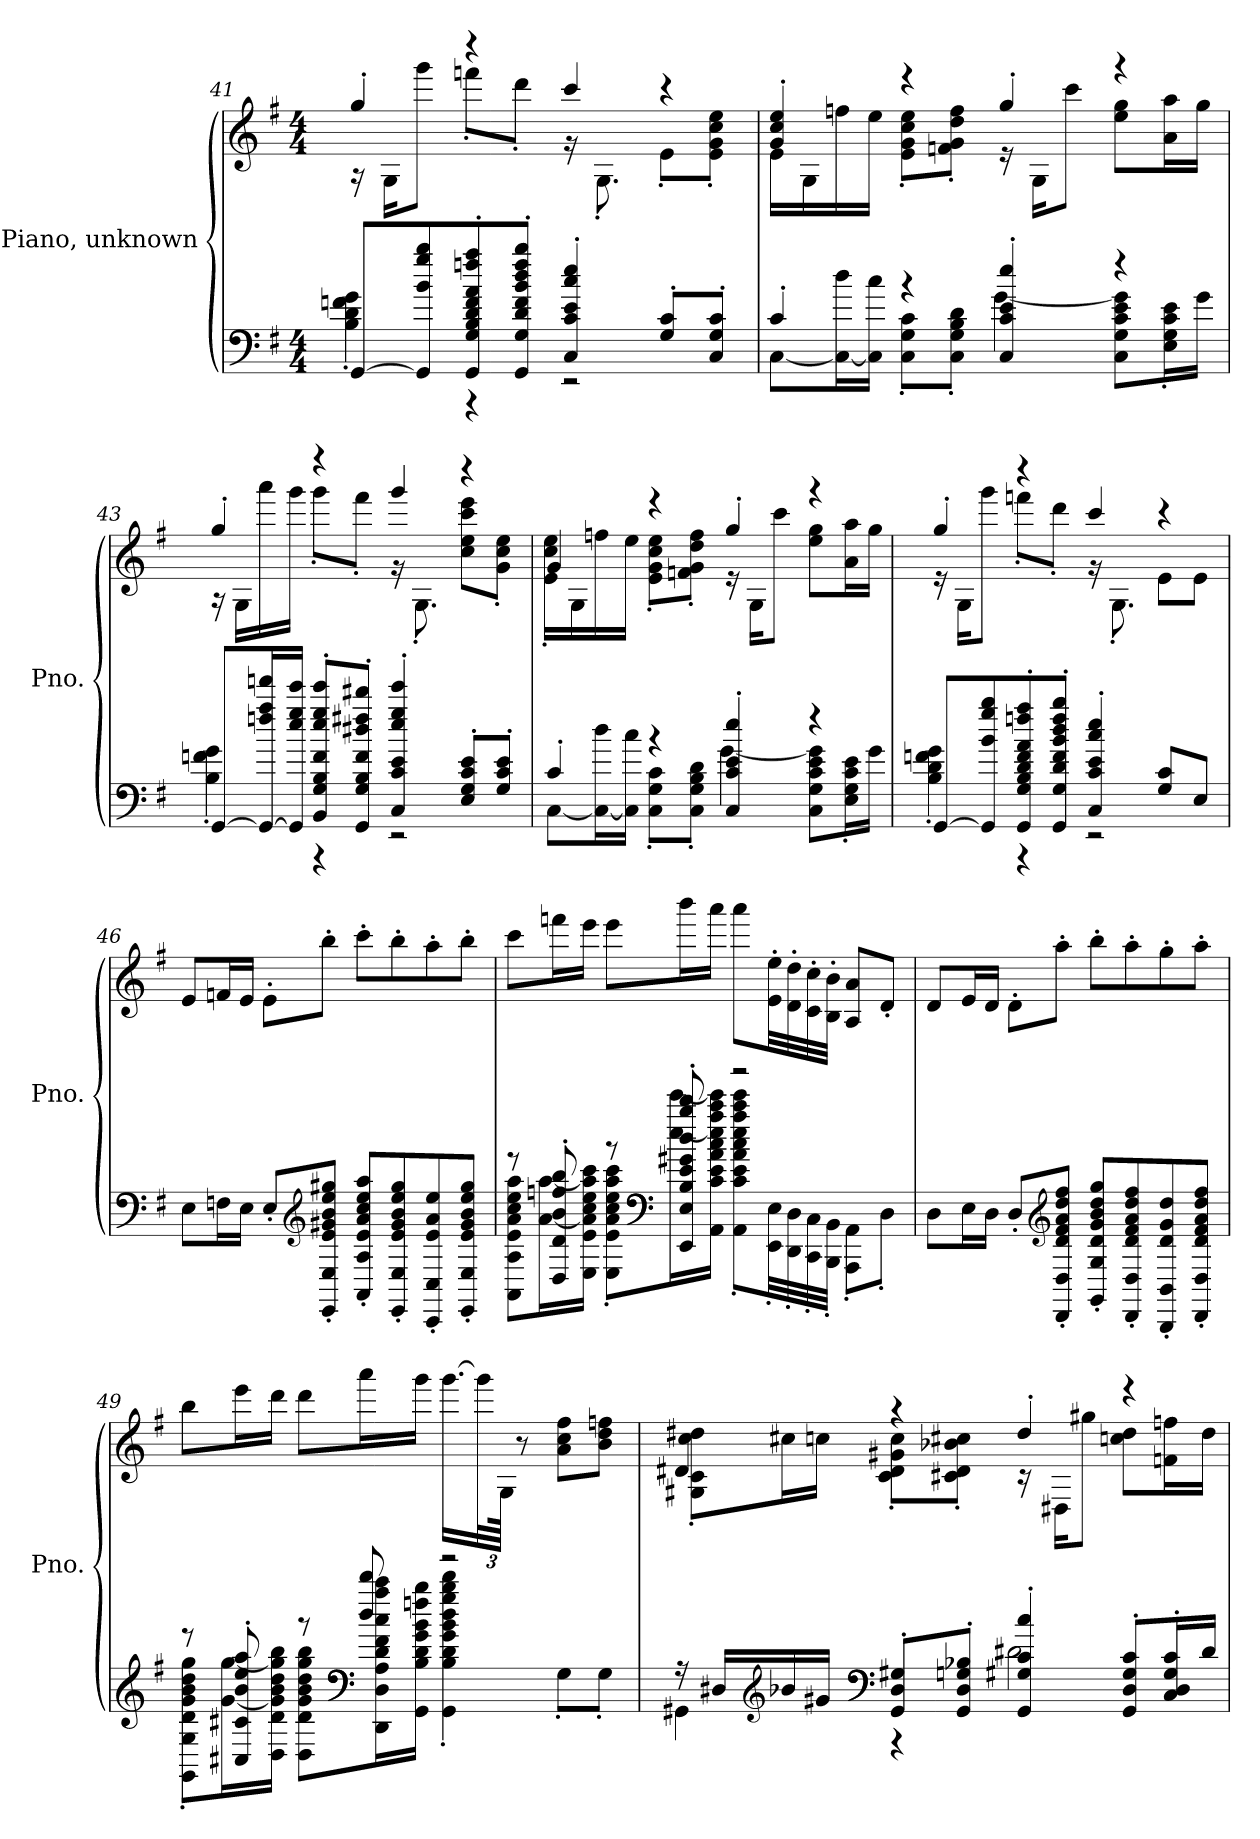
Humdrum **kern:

**kern	**kern
*part1	*part1
*staff2	*staff1
*I"Piano, unknown	*
*I'Pno.	*
*clefF4	*clefG2
*k[f#]	*k[f#]
*M4/4	*M4/4
=41	=41
*^	*^
[8GG/L	4B\' 4d\' 4fn\' 4g\'	4gg'/	16r
.	.	.	16G\KL
8GG/] 8b/ 8gg/ 8bb/	.	.	8ggg\J
8GG/' 8G/' 8B/' 8d/' 8f/' 8a/' 8ffn/' 8aa/'	4r	4r	8fffn'\L
8GG/' 8G/' 8d/' 8f/' 8b/' 8dd/' 8ff/' 8bb/'J	.	.	8ddd'\J
4C/' 4c/' 4e/' 4cc/' 4ee/'	2r	4ccc/	16r
.	.	.	8.G'\
8G/' 8c/'L	.	4r	8e'\L
8C/' 8G/' 8c/'J	.	.	8e\' 8g\' 8cc\' 8ee\'J
!!LO:PB:g=z	!!
=42	=42	=42	=42
4c'/	[8C\L	4g/' 4cc/' 4ee/'	16e\LL
.	.	.	16G\
.	16C\_ 16dd\L	.	16ffn\
.	16C\] 16cc\JJ	.	16ee\JJ
4r	8C\' 8G\' 8c\'L	4r	8e\' 8g\' 8cc\' 8ee\'L
.	8C\' 8G\' 8B\' 8d\'J	.	8fn\' 8g\' 8dd\' 8ff\'J
4C/' 4c/' 4e/' 4ee/'	[4g\	4gg'/	16r
.	.	.	16G\KL
.	.	.	8ccc\J
4r	8C\ 8G\ 8c\ 8e\ 8g\]L	4r	8ee\ 8gg\L
.	16E\' 16G\' 16c\' 16e\'L	.	16a\ 16aa\L
.	16g\JJ	.	16gg\JJ
=43	=43	=43	=43
[8GG/L	4B\' 4fn\' 4g\'	4gg'/	16r
.	.	.	16G\LL
16GG/_ 16ffn/ 16aa/ 16fffn/L	.	.	16aaa\
16GG/] 16ee/ 16gg/ 16eee/JJ	.	.	16ggg\JJ
8BB/' 8G/' 8B/' 8f/' 8ee/' 8gg/' 8eee/'L	4r	4r	8ggg'\L
8GG/' 8G/' 8B/' 8f/' 8dd#X/' 8ff#X/' 8ddd#X/'J	.	.	8fff#'\J
4C/' 4c/' 4e/' 4ee/' 4gg/' 4eee/'	2r	4ggg/	16r
.	.	.	8.G'\
8E/' 8G/' 8c/' 8e/'L	.	4r	8cc\ 8ee\ 8ccc\ 8eee\L
8G/' 8c/' 8e/'J	.	.	8g\' 8cc\' 8ee\'J
!!LO:LB:g=z	!!
=44	=44	=44	=44
4c'/	[8C\L	4g/	16e\' 16cc\' 16ee\'LL
.	.	.	16G\
.	16C\_ 16dd\L	.	16ffn\
.	16C\] 16cc\JJ	.	16ee\JJ
4r	8C\' 8G\' 8c\'L	4r	8e\' 8g\' 8cc\' 8ee\'L
.	8C\' 8G\' 8B\' 8d\'J	.	8fn\' 8g\' 8dd\' 8ff\'J
4C/' 4c/' 4e/' 4ee/'	[4g\	4gg'/	16r
.	.	.	16G\KL
.	.	.	8ccc\J
4r	8C\ 8G\ 8c\ 8e\ 8g\]L	4r	8ee\ 8gg\L
.	16E\' 16G\' 16c\' 16e\'L	.	16a\ 16aa\L
.	16g\JJ	.	16gg\JJ
=45	=45	=45	=45
[8GG/L	4B\' 4d\' 4fn\' 4g\'	4gg'/	16r
.	.	.	16G\KL
8GG/] 8b/ 8gg/ 8bb/	.	.	8ggg\J
8GG/' 8G/' 8B/' 8d/' 8f/' 8a/' 8ffn/' 8aa/'	4r	4r	8fffn'\L
8GG/' 8G/' 8d/' 8f/' 8b/' 8dd/' 8ff/' 8bb/'J	.	.	8ddd'\J
4C/' 4c/' 4e/' 4cc/' 4ee/'	2r	4ccc/	16r
.	.	.	8.G'\
8G/ 8c/L	.	4r	8e\L
8E/J	.	.	8e\J
*v	*v	*	*
*	*v	*v
=46	=46
8E\L	8e/L
16Fn\L	16fn/L
16E\JJ	16e/JJ
8E'/L	8e'\L
*clefG2	*
8EE/' 8E/' 8e/' 8g#X/' 8b/' 8ee/' 8gg#X/'J	8bb'\J
8AA/' 8A/' 8e/' 8a/' 8cc/' 8ee/' 8aa/'L	8ccc'\L
8EE/' 8E/' 8e/' 8g#/' 8b/' 8ee/' 8gg#/'	8bb'\
8CC/' 8C/' 8e/' 8a/' 8ee/'	8aa'\
8EE/' 8E/' 8e/' 8g#/' 8b/' 8ee/' 8gg#/'J	8bb'\J
!!LO:LB:g=z
=47	=47
*^	*
8r	8AA\ 8A\ 8e\ 8a\ 8cc\ 8ee\ 8aa\L	8ccc\L
8D/' 8d/' 8b/' 8ffn/' 8bb/'	[16a\ [16aa\L	16fffn\L
.	16E\ 16e\ 16a\] 16cc\ 16ee\ 16aa\] 16ccc\JJ	16eee\JJ
8r	8E\' 8e\' 8a\' 8cc\' 8ee\' 8aa\' 8ccc\'L	8eee\L
*clefF4	*	*
8EE/' 8E/' 8B/' 8e/' 8g#X/' 8dd/' 8bb/' 8ddd/'	[16ee\ [16eee\L	16bbb\L
.	16AA\ 16c\ 16e\ 16a\ 16cc\ 16ee\] 16aa\ 16ccc\ 16eee\]JJ	16aaa\JJ
2r	8AA\' 8c\' 8e\' 8a\' 8cc\' 8ee\' 8aa\' 8ccc\' 8eee\'L	8aaa\L
.	32EE\' 32E\'LL	32e\' 32ee\'LL
.	32DD\' 32D\'	32d\' 32dd\'
.	32CC\' 32C\'	32c\' 32cc\'
.	32BBB\' 32BB\'JJJ	32B\' 32b\'JJJ
.	8AAA\' 8AA\'L	8A/ 8a/L
.	8D'\J	8d'/J
*v	*v	*
=48	=48
8D\L	8d/L
16E\L	16e/L
16D\JJ	16d/JJ
8D'/L	8d'\L
*clefG2	*
8DD/' 8D/' 8d/' 8f#/' 8a/' 8dd/' 8ff#/'J	8aa'\J
8GG/' 8G/' 8d/' 8g/' 8b/' 8dd/' 8gg/'L	8bb'\L
8DD/' 8D/' 8d/' 8f#/' 8a/' 8dd/' 8ff#/'	8aa'\
8BBB/' 8BB/' 8d/' 8g/' 8dd/'	8gg'\
8DD/' 8D/' 8d/' 8f#/' 8a/' 8dd/' 8ff#/'J	8aa'\J
!!LO:LB:g=z
=49	=49
*^	*
8r	8GG\' 8G\' 8d\' 8g\' 8b\' 8dd\' 8gg\'L	8bb\L
8C#X/' 8c#X/' 8b/' 8ee/' 8aa/'	[16g\ [16gg\L	16eee\L
.	16D\ 16d\ 16g\] 16b\ 16dd\ 16gg\] 16bb\JJ	16ddd\JJ
8r	8D\ 8d\ 8g\ 8b\ 8dd\ 8gg\ 8bb\L	8ddd\L
*clefF4	*	*
8dd/ 8ddd/	16DD\ 16D\ 16A\ 16d\ 16f#\ 16cc\ 16aa\ 16ccc\L	16aaa\L
.	16GG\ 16B\ 16d\ 16g\ 16b\ 16ffn\ 16bb\JJ	16ggg\JJ
2r	4GG\' 4B\' 4d\' 4g\' 4b\' 4dd\' 4gg\' 4bb\' 4ddd\'	[16.ggg\LL
*	*	*Xbrackettup
.	.	48ggg\L]
.	.	96G\JJJk
.	.	8r
.	8G'\L	8a\ 8cc\ 8ff#\L
.	8G'\J	8b\ 8dd\ 8ffn\J
!!LO:LB:g=z
=50	=50	=50
*	*	*^
16r	4GG#X\	4d#X/	8G#X\' 8c\' 8cc\' 8dd#X\'L
16D#X/LL	.	.	.
*clefG2	*	*	*
16b-X/	.	.	16cc#X\L
16g#X/JJ	.	.	16ccn\JJ
*clefF4	*	*	*
8GG#/' 8D#/' 8G#X/'L	4r	4r	8c\' 8d#\' 8g#X\' 8cc\'L
8GG#/' 8D#/' 8Gn/' 8B-X/'J	.	.	8c#X\' 8d#\' 8b-X\' 8cc#X\'J
4GG#/' 4G#X/' 4c/' 4cc/'	2d#X\	4dd#'/	16r
.	.	.	16D#X\KL
.	.	.	8gg#X\J
8GG#/' 8D#/' 8G#/' 8c/'L	.	4r	8ccn\ 8dd#\L
16C/' 16D#/' 16G#/' 16c/'L	.	.	16fn\ 16ffn\L
16d#/JJ	.	.	16dd#\JJ
*v	*v	*	*
*	*v	*v
=	=
*-	*-
